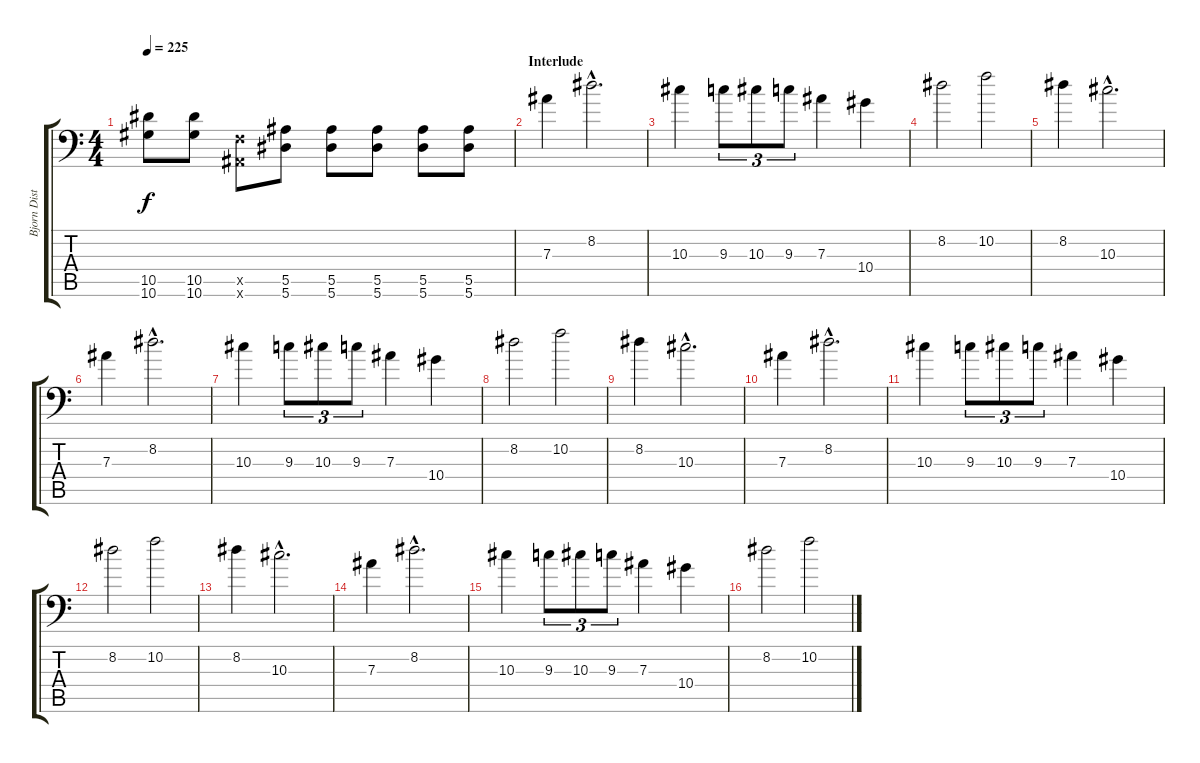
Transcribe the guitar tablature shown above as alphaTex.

\track ("Bjorn Dist" "Bjorn Dist") {instrument distortionguitar}
\staff {score tabs}
\tuning (C4 G3 Eb3 Bb2 F2 Bb1) {hide}
\ts (4 4)
\tempo 225
\clef f4
\ks c
(10.5 10.6).8{dy f} (10.5 10.6).8 (0.5{x} 0.6{x}).8 (5.5 5.6).8 (5.5 5.6).8 (5.5 5.6).8 (5.5 5.6).8 (5.5 5.6).8 |
\section ("" "Interlude")
7.3.4 8.2{hac}.2{d} |
10.3.4 9.3.8{tu (3 2)} 10.3.8{tu (3 2)} 9.3.8{tu (3 2)} 7.3.4 10.4.4 |
8.2.2 10.2.2 |
8.2.4 10.3{hac}.2{d} |
7.3.4 8.2{hac}.2{d} |
10.3.4 9.3.8{tu (3 2)} 10.3.8{tu (3 2)} 9.3.8{tu (3 2)} 7.3.4 10.4.4 |
8.2.2 10.2.2 |
8.2.4 10.3{hac}.2{d} |
7.3.4 8.2{hac}.2{d} |
10.3.4 9.3.8{tu (3 2)} 10.3.8{tu (3 2)} 9.3.8{tu (3 2)} 7.3.4 10.4.4 |
8.2.2 10.2.2 |
8.2.4 10.3{hac}.2{d} |
7.3.4 8.2{hac}.2{d} |
10.3.4 9.3.8{tu (3 2)} 10.3.8{tu (3 2)} 9.3.8{tu (3 2)} 7.3.4 10.4.4 |
8.2.2 10.2.2
